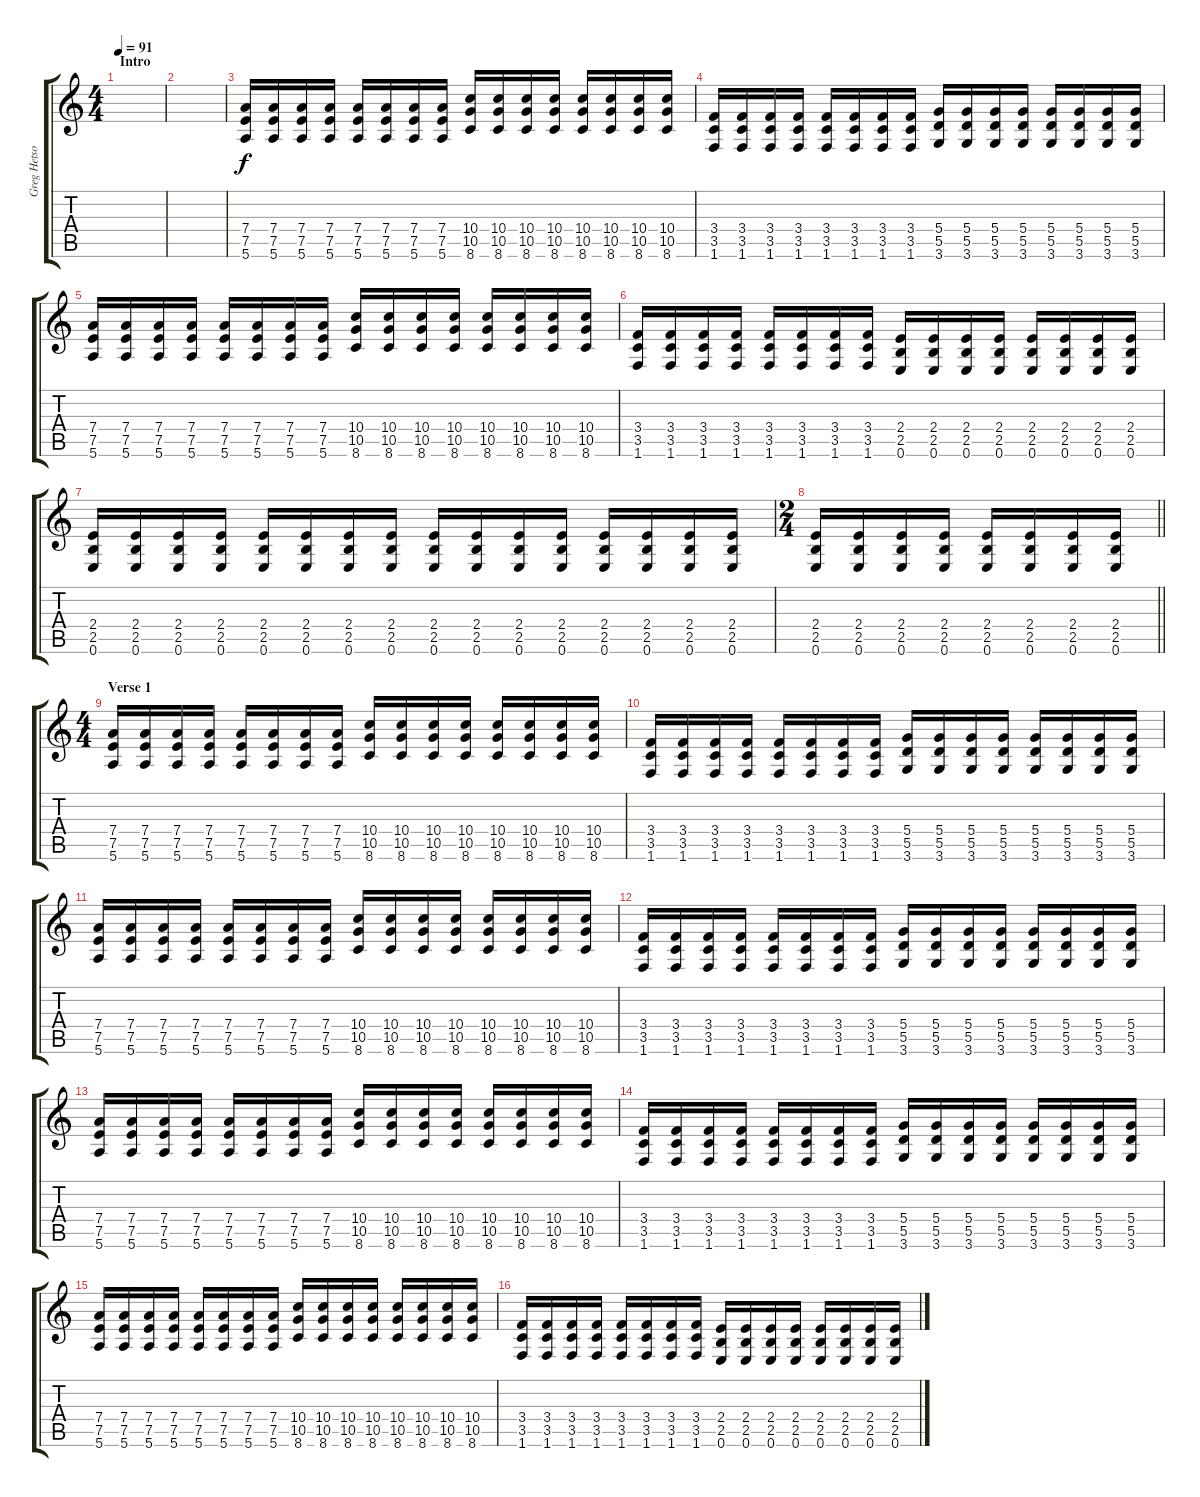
\track ("Greg Hetson" "Greg Hetso") {instrument overdrivenguitar}
\staff {score tabs}
\tuning (E4 B3 G3 D3 A2 E2) {hide}
\ts (4 4)
\section ("" "Intro")
\tempo 91
\clef g2
\ks c
|
|
(7.4 7.5 5.6).16 (7.4 7.5 5.6).16 (7.4 7.5 5.6).16 (7.4 7.5 5.6).16 (7.4 7.5 5.6).16 (7.4 7.5 5.6).16 (7.4 7.5 5.6).16 (7.4 7.5 5.6).16 (10.4 10.5 8.6).16 (10.4 10.5 8.6).16 (10.4 10.5 8.6).16 (10.4 10.5 8.6).16 (10.4 10.5 8.6).16 (10.4 10.5 8.6).16 (10.4 10.5 8.6).16 (10.4 10.5 8.6).16 |
(3.4 3.5 1.6).16 (3.4 3.5 1.6).16 (3.4 3.5 1.6).16 (3.4 3.5 1.6).16 (3.4 3.5 1.6).16 (3.4 3.5 1.6).16 (3.4 3.5 1.6).16 (3.4 3.5 1.6).16 (5.4 5.5 3.6).16 (5.4 5.5 3.6).16 (5.4 5.5 3.6).16 (5.4 5.5 3.6).16 (5.4 5.5 3.6).16 (5.4 5.5 3.6).16 (5.4 5.5 3.6).16 (5.4 5.5 3.6).16 |
(7.4 7.5 5.6).16 (7.4 7.5 5.6).16 (7.4 7.5 5.6).16 (7.4 7.5 5.6).16 (7.4 7.5 5.6).16 (7.4 7.5 5.6).16 (7.4 7.5 5.6).16 (7.4 7.5 5.6).16 (10.4 10.5 8.6).16 (10.4 10.5 8.6).16 (10.4 10.5 8.6).16 (10.4 10.5 8.6).16 (10.4 10.5 8.6).16 (10.4 10.5 8.6).16 (10.4 10.5 8.6).16 (10.4 10.5 8.6).16 |
(3.4 3.5 1.6).16 (3.4 3.5 1.6).16 (3.4 3.5 1.6).16 (3.4 3.5 1.6).16 (3.4 3.5 1.6).16 (3.4 3.5 1.6).16 (3.4 3.5 1.6).16 (3.4 3.5 1.6).16 (2.4 2.5 0.6).16 (2.4 2.5 0.6).16 (2.4 2.5 0.6).16 (2.4 2.5 0.6).16 (2.4 2.5 0.6).16 (2.4 2.5 0.6).16 (2.4 2.5 0.6).16 (2.4 2.5 0.6).16 |
(2.4 2.5 0.6).16 (2.4 2.5 0.6).16 (2.4 2.5 0.6).16 (2.4 2.5 0.6).16 (2.4 2.5 0.6).16 (2.4 2.5 0.6).16 (2.4 2.5 0.6).16 (2.4 2.5 0.6).16 (2.4 2.5 0.6).16 (2.4 2.5 0.6).16 (2.4 2.5 0.6).16 (2.4 2.5 0.6).16 (2.4 2.5 0.6).16 (2.4 2.5 0.6).16 (2.4 2.5 0.6).16 (2.4 2.5 0.6).16 |
\ts (2 4)
\barLineRight lightlight
(2.4 2.5 0.6).16 (2.4 2.5 0.6).16 (2.4 2.5 0.6).16 (2.4 2.5 0.6).16 (2.4 2.5 0.6).16 (2.4 2.5 0.6).16 (2.4 2.5 0.6).16 (2.4 2.5 0.6).16 |
\ts (4 4)
\section ("" "Verse 1")
(7.4 7.5 5.6).16 (7.4 7.5 5.6).16 (7.4 7.5 5.6).16 (7.4 7.5 5.6).16 (7.4 7.5 5.6).16 (7.4 7.5 5.6).16 (7.4 7.5 5.6).16 (7.4 7.5 5.6).16 (10.4 10.5 8.6).16 (10.4 10.5 8.6).16 (10.4 10.5 8.6).16 (10.4 10.5 8.6).16 (10.4 10.5 8.6).16 (10.4 10.5 8.6).16 (10.4 10.5 8.6).16 (10.4 10.5 8.6).16 |
(3.4 3.5 1.6).16 (3.4 3.5 1.6).16 (3.4 3.5 1.6).16 (3.4 3.5 1.6).16 (3.4 3.5 1.6).16 (3.4 3.5 1.6).16 (3.4 3.5 1.6).16 (3.4 3.5 1.6).16 (5.4 5.5 3.6).16 (5.4 5.5 3.6).16 (5.4 5.5 3.6).16 (5.4 5.5 3.6).16 (5.4 5.5 3.6).16 (5.4 5.5 3.6).16 (5.4 5.5 3.6).16 (5.4 5.5 3.6).16 |
(7.4 7.5 5.6).16 (7.4 7.5 5.6).16 (7.4 7.5 5.6).16 (7.4 7.5 5.6).16 (7.4 7.5 5.6).16 (7.4 7.5 5.6).16 (7.4 7.5 5.6).16 (7.4 7.5 5.6).16 (10.4 10.5 8.6).16 (10.4 10.5 8.6).16 (10.4 10.5 8.6).16 (10.4 10.5 8.6).16 (10.4 10.5 8.6).16 (10.4 10.5 8.6).16 (10.4 10.5 8.6).16 (10.4 10.5 8.6).16 |
(3.4 3.5 1.6).16 (3.4 3.5 1.6).16 (3.4 3.5 1.6).16 (3.4 3.5 1.6).16 (3.4 3.5 1.6).16 (3.4 3.5 1.6).16 (3.4 3.5 1.6).16 (3.4 3.5 1.6).16 (5.4 5.5 3.6).16 (5.4 5.5 3.6).16 (5.4 5.5 3.6).16 (5.4 5.5 3.6).16 (5.4 5.5 3.6).16 (5.4 5.5 3.6).16 (5.4 5.5 3.6).16 (5.4 5.5 3.6).16 |
(7.4 7.5 5.6).16 (7.4 7.5 5.6).16 (7.4 7.5 5.6).16 (7.4 7.5 5.6).16 (7.4 7.5 5.6).16 (7.4 7.5 5.6).16 (7.4 7.5 5.6).16 (7.4 7.5 5.6).16 (10.4 10.5 8.6).16 (10.4 10.5 8.6).16 (10.4 10.5 8.6).16 (10.4 10.5 8.6).16 (10.4 10.5 8.6).16 (10.4 10.5 8.6).16 (10.4 10.5 8.6).16 (10.4 10.5 8.6).16 |
(3.4 3.5 1.6).16 (3.4 3.5 1.6).16 (3.4 3.5 1.6).16 (3.4 3.5 1.6).16 (3.4 3.5 1.6).16 (3.4 3.5 1.6).16 (3.4 3.5 1.6).16 (3.4 3.5 1.6).16 (5.4 5.5 3.6).16 (5.4 5.5 3.6).16 (5.4 5.5 3.6).16 (5.4 5.5 3.6).16 (5.4 5.5 3.6).16 (5.4 5.5 3.6).16 (5.4 5.5 3.6).16 (5.4 5.5 3.6).16 |
(7.4 7.5 5.6).16 (7.4 7.5 5.6).16 (7.4 7.5 5.6).16 (7.4 7.5 5.6).16 (7.4 7.5 5.6).16 (7.4 7.5 5.6).16 (7.4 7.5 5.6).16 (7.4 7.5 5.6).16 (10.4 10.5 8.6).16 (10.4 10.5 8.6).16 (10.4 10.5 8.6).16 (10.4 10.5 8.6).16 (10.4 10.5 8.6).16 (10.4 10.5 8.6).16 (10.4 10.5 8.6).16 (10.4 10.5 8.6).16 |
(3.4 3.5 1.6).16 (3.4 3.5 1.6).16 (3.4 3.5 1.6).16 (3.4 3.5 1.6).16 (3.4 3.5 1.6).16 (3.4 3.5 1.6).16 (3.4 3.5 1.6).16 (3.4 3.5 1.6).16 (2.4 2.5 0.6).16 (2.4 2.5 0.6).16 (2.4 2.5 0.6).16 (2.4 2.5 0.6).16 (2.4 2.5 0.6).16 (2.4 2.5 0.6).16 (2.4 2.5 0.6).16 (2.4 2.5 0.6).16
